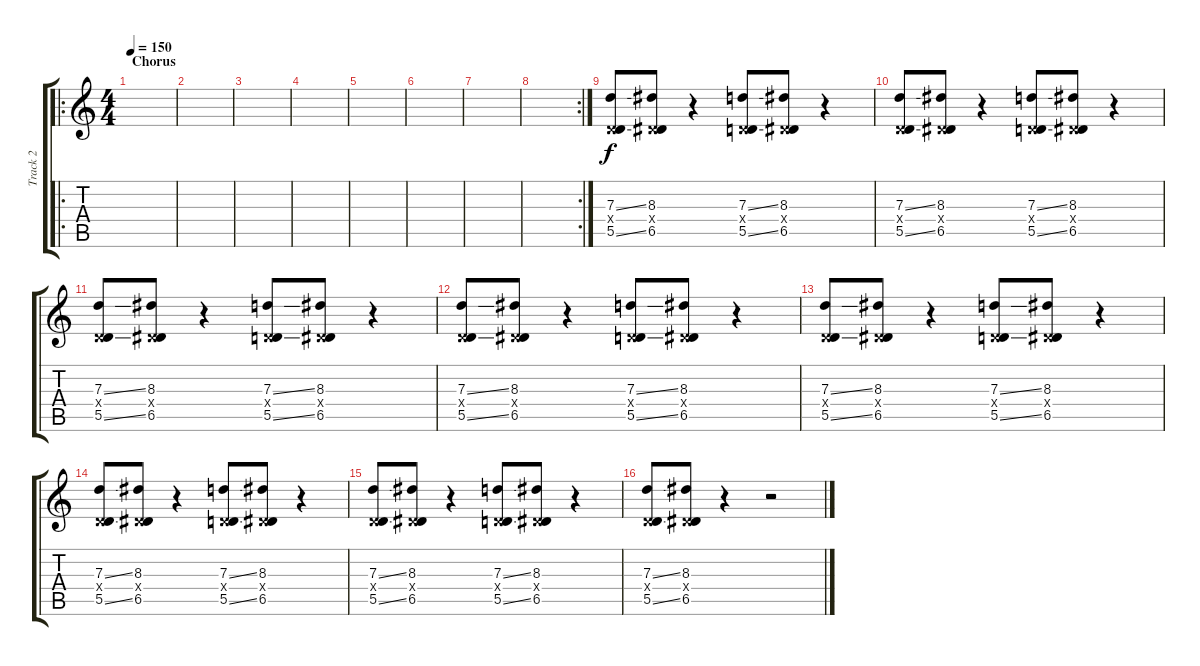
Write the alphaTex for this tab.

\track ("Track 2" "Track 2") {instrument distortionguitar}
\staff {score tabs}
\tuning (E4 B3 G3 D3 A2 E2) {hide}
\ro
\ts (4 4)
\section ("" "Chorus")
\tempo 150
\clef g2
\ks c
|
|
|
|
|
|
|
\rc 2
|
(7.3{ss} 0.4{x} 5.5{ss}).8 (8.3 0.4{x} 6.5).8 r.4 (7.3{ss} 0.4{x} 5.5{ss}).8 (8.3 0.4{x} 6.5).8 r.4 |
(7.3{ss} 0.4{x} 5.5{ss}).8 (8.3 0.4{x} 6.5).8 r.4 (7.3{ss} 0.4{x} 5.5{ss}).8 (8.3 0.4{x} 6.5).8 r.4 |
(7.3{ss} 0.4{x} 5.5{ss}).8 (8.3 0.4{x} 6.5).8 r.4 (7.3{ss} 0.4{x} 5.5{ss}).8 (8.3 0.4{x} 6.5).8 r.4 |
(7.3{ss} 0.4{x} 5.5{ss}).8 (8.3 0.4{x} 6.5).8 r.4 (7.3{ss} 0.4{x} 5.5{ss}).8 (8.3 0.4{x} 6.5).8 r.4 |
(7.3{ss} 0.4{x} 5.5{ss}).8 (8.3 0.4{x} 6.5).8 r.4 (7.3{ss} 0.4{x} 5.5{ss}).8 (8.3 0.4{x} 6.5).8 r.4 |
(7.3{ss} 0.4{x} 5.5{ss}).8 (8.3 0.4{x} 6.5).8 r.4 (7.3{ss} 0.4{x} 5.5{ss}).8 (8.3 0.4{x} 6.5).8 r.4 |
(7.3{ss} 0.4{x} 5.5{ss}).8 (8.3 0.4{x} 6.5).8 r.4 (7.3{ss} 0.4{x} 5.5{ss}).8 (8.3 0.4{x} 6.5).8 r.4 |
(7.3{ss} 0.4{x} 5.5{ss}).8 (8.3 0.4{x} 6.5).8 r.4 r.2
